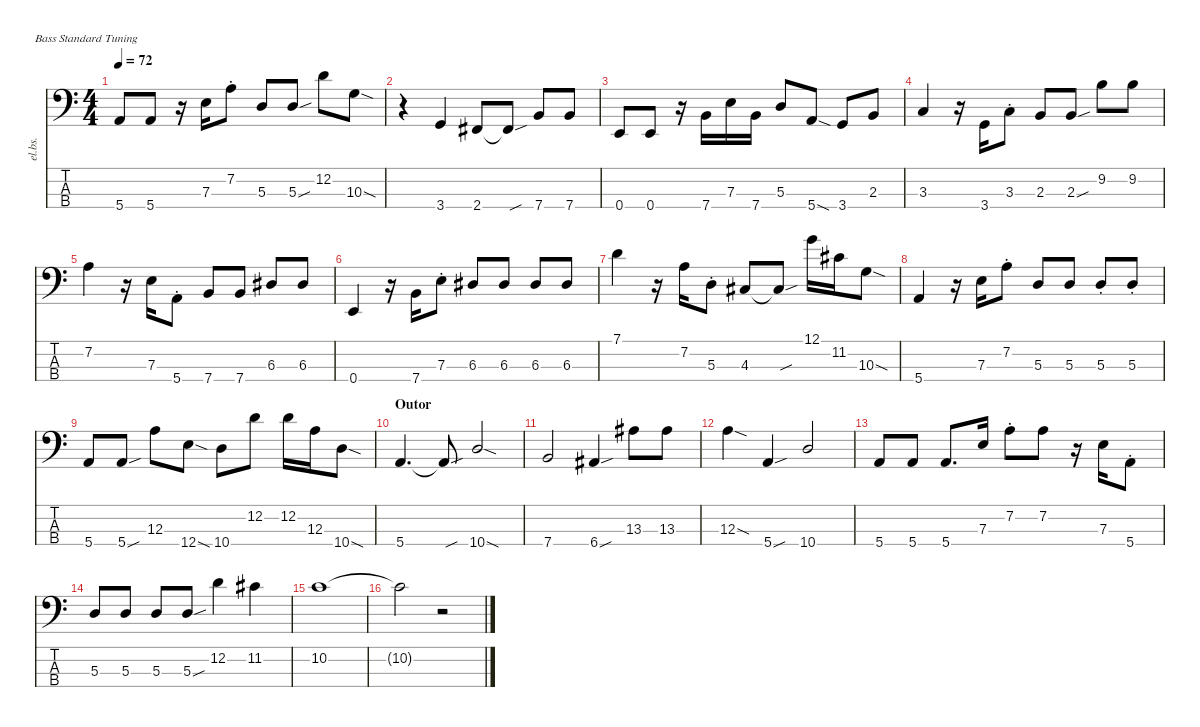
\defaultSystemsLayout 4
\hideDynamics
\bracketExtendMode nobrackets
\track ("Electric Bass" "el.bs.") {mute instrument electricbassfinger}
\staff {score tabs}
\tuning (G2 D2 A1 E1)
\ts (4 4)
\tempo 72
\clef f4
\ks c
5.4.8{dy mf beam Up} 5.4.8{beam Up} r.16{beam Down} 7.3.16{beam Down} 7.2{st}.8{beam Down} 5.3.8{beam Up} 5.3{sou}.8{beam Up} 12.2.8{beam Down} 10.3{sod}.8{beam Down} |
r.4{beam Down} 3.4.4{beam Up} 2.4{acc #}.8{beam Up} 2.4{sou t acc #}.8{beam Up} 7.4.8{beam Up} 7.4.8{beam Up} |
0.4.8{beam Up} 0.4.8{beam Up} r.16{beam Down} 7.4.16{beam Up} 7.3.16{beam Up} 7.4.16{beam Up} 5.3.8{beam Up} 5.4{sod}.8{beam Up} 3.4.8{beam Up} 2.3.8{beam Up} |
3.3.4{beam Up} r.16{beam Down} 3.4.16{beam Up} 3.3{st}.8{beam Up} 2.3.8{beam Up} 2.3{sou}.8{beam Up} 9.2.8{beam Down} 9.2.8{beam Down} |
7.2.4{beam Down} r.16{beam Down} 7.3.16{beam Up} 5.4{st}.8{beam Up} 7.4.8{beam Up} 7.4.8{beam Up} 6.3{acc #}.8{beam Up} 6.3{acc #}.8{beam Up} |
0.4.4{beam Up} r.16{beam Down} 7.4.16{beam Up} 7.3{st}.8{beam Up} 6.3{acc #}.8{beam Up} 6.3{acc #}.8{beam Up} 6.3{acc #}.8{beam Up} 6.3{acc #}.8{beam Up} |
7.1.4{beam Down} r.16{beam Down} 7.2.16{beam Down} 5.3{st}.8{beam Down} 4.3{acc #}.8{beam Up} 4.3{sou t acc #}.8{beam Up} 12.1.16{beam Down} 11.2{acc #}.16{beam Down} 10.3{sod}.8{beam Down} |
5.4.4{beam Up} r.16{beam Down} 7.3.16{beam Down} 7.2{st}.8{beam Down} 5.3.8{beam Up} 5.3.8{beam Up} 5.3{st}.8{beam Up} 5.3{st}.8{beam Up} |
5.4.8{beam Up} 5.4{sou}.8{beam Up} 12.3.8{beam Down} 12.4{sod}.8{beam Down} 10.4.8{beam Down} 12.2.8{beam Down} 12.2.16{beam Down} 12.3.16{beam Down} 10.4{sod}.8{beam Down} |
\section ("" "Outor")
5.4.4{d beam Up} 5.4{sou t}.8{beam Up} 10.4{sod}.2{beam Up} |
7.4.2{beam Up} 6.4{sou acc #}.4{beam Up} 13.3{acc #}.8{beam Down} 13.3{acc #}.8{beam Down} |
12.3{sod}.4{beam Down} 5.4{sou}.4{beam Up} 10.4.2{beam Up} |
5.4.8{beam Up} 5.4.8{beam Up} 5.4.8{d beam Up} 7.3.16{beam Up} 7.2{st}.8{beam Down} 7.2.8{beam Down} r.16{beam Down} 7.3.16{beam Up} 5.4{st}.8{beam Up} |
5.3.8{beam Up} 5.3.8{beam Up} 5.3.8{beam Up} 5.3{sou}.8{beam Up} 12.2.4{beam Down} 11.2{acc #}.4{beam Down} |
10.2.1{beam Down} |
10.2{t}.2{beam Down} r.2{beam Down}
